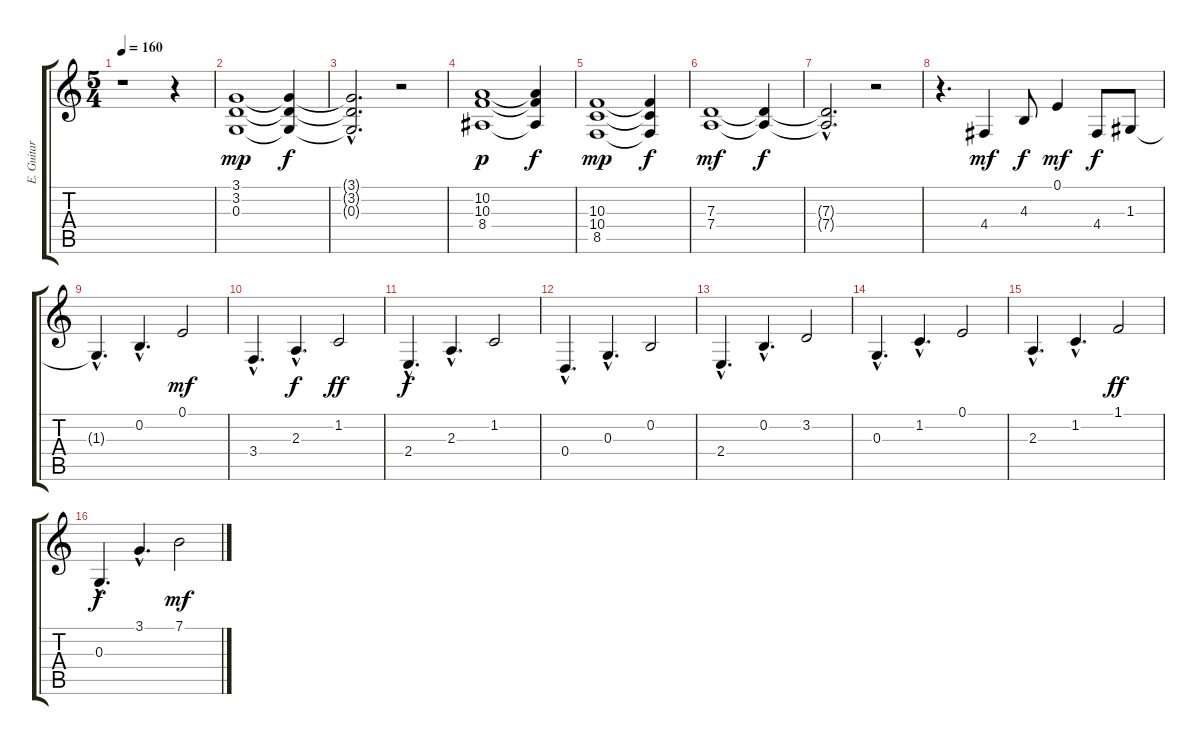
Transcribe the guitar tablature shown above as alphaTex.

\track ("E. Guitar | Sting" "E. Guitar ") {instrument stringensemble2}
\staff {score tabs}
\tuning (E4 B3 G3 D3 A2 E2) {hide}
\ts (5 4)
\tempo 160
\clef g2
\ks c
r.1{dy f} r.4 |
(3.1 3.2 0.3).1{dy mp} (3.1{t} 3.2{t} 0.3{t}).4{dy f} |
(3.1{hac t} 3.2{hac t} 0.3{hac t}).2{d} r.2 |
(10.2 10.3 8.4).1{dy p} (10.2{t} 10.3{t} 8.4{t}).4{dy f} |
(10.3 10.4 8.5).1{dy mp} (10.3{t} 10.4{t} 8.5{t}).4{dy f} |
(7.3 7.4).1{dy mf} (7.3{t} 7.4{t}).4{dy f} |
(7.3{hac t} 7.4{hac t}).2{d} r.2 |
r.4{d} 4.4.4{dy mf} 4.3.8{dy f} 0.1.4{dy mf} 4.4.8{dy f} 1.3.8 |
1.3{hac t}.4{d} 0.2{hac}.4{d} 0.1.2{dy mf} |
3.4{hac}.4{d} 2.3{hac}.4{d dy f} 1.2.2{dy ff} |
2.4{hac}.4{d dy f} 2.3{hac}.4{d} 1.2.2 |
0.4{hac}.4{d} 0.3{hac}.4{d} 0.2.2 |
2.4{hac}.4{d} 0.2{hac}.4{d} 3.2.2 |
0.3{hac}.4{d} 1.2{hac}.4{d} 0.1.2 |
2.3{hac}.4{d} 1.2{hac}.4{d} 1.1.2{dy ff} |
0.3{hac}.4{d dy f} 3.1{hac}.4{d} 7.1.2{dy mf}
